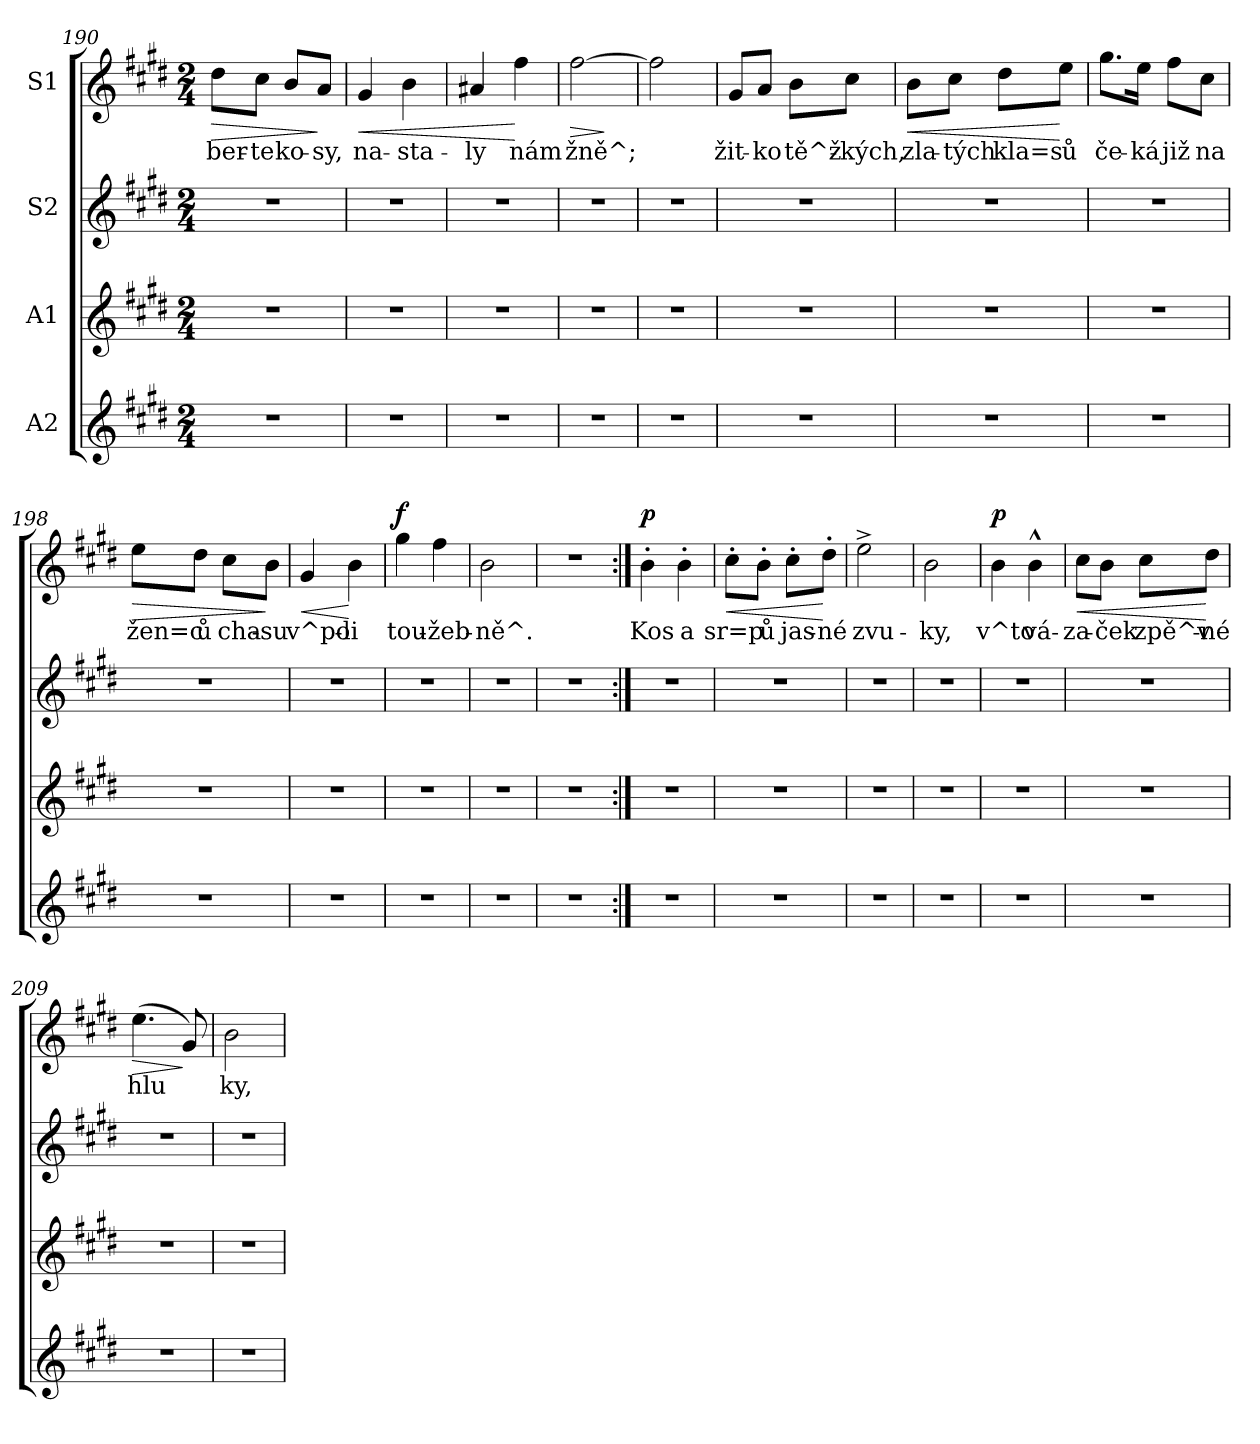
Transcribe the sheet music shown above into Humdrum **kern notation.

**kern	**kern	**kern	**kern	**text	**dynam
*part4	*part3	*part2	*part1	*part1	*part1
*staff4	*staff3	*staff2	*staff1	*staff1	*staff1
*I"A2	*I"A1	*I"S2	*I"S1	*	*
*clefG2	*clefG2	*clefG2	*clefG2	*	*
*k[f#c#g#d#]	*k[f#c#g#d#]	*k[f#c#g#d#]	*k[f#c#g#d#]	*	*
*E:	*E:	*E:	*E:	*	*
*M2/4	*M2/4	*M2/4	*M2/4	*	*
=190	=190	=190	=190	=190	=190
!	!	!	!	!LO:LY:b:cj	!LO:HP:b
2r	2r	2r	8dd#\L	ber-	>
!	!	!	!	!LO:LY:b:cj	!
.	.	.	8cc#\J	-te	.
!	!	!	!	!LO:LY:b:cj	!
.	.	.	8b/L	ko-	.
!	!	!	!	!LO:LY:b:cj	!
.	.	.	8a/J	-sy,	]
=191	=191	=191	=191	=191	=191
!	!	!	!	!LO:LY:b:cj	!LO:HP:b
2r	2r	2r	4g#/	na-	<
!	!	!	!	!LO:LY:b:cj	!
.	.	.	4b\	-sta-	.
=192	=192	=192	=192	=192	=192
!	!	!	!	!LO:LY:b:cj	!
2r	2r	2r	4a#X/	-ly	.
!	!	!	!	!LO:LY:b:cj	!
.	.	.	4ff#\	nám	[
!!LO:PB:g=z
=193	=193	=193	=193	=193	=193
!	!	!	!	!LO:LY:b:cj	!LO:HP:b
2r	2r	2r	[>2ff#\	žně^;	>
.	.	.	.	.	]
=194	=194	=194	=194	=194	=194
!	!	!	!	!LO:LY:b:cj	!
2r	2r	2r	2ff#\]	.	.
=195	=195	=195	=195	=195	=195
!	!	!	!	!LO:LY:b:cj	!
2r	2r	2r	8g#/L	žit-	.
!	!	!	!	!LO:LY:b:cj	!
.	.	.	8a/J	-ko	.
!	!	!	!	!LO:LY:b:cj	!
.	.	.	8b\L	tě^ž-	.
!	!	!	!	!LO:LY:b:cj	!
.	.	.	8cc#\J	-kých,	.
=196	=196	=196	=196	=196	=196
!	!	!	!	!LO:LY:b:cj	!LO:HP:b
2r	2r	2r	8b\L	zla-	<
!	!	!	!	!LO:LY:b:cj	!
.	.	.	8cc#\J	-tých	.
!	!	!	!	!LO:LY:b:cj	!
.	.	.	8dd#\L	kla=s	.
!	!	!	!	!LO:LY:b:cj	!
.	.	.	8ee\J	ů	[
=197	=197	=197	=197	=197	=197
!	!	!	!	!LO:LY:b:cj	!
2r	2r	2r	8.gg#\L	če-	.
!	!	!	!	!LO:LY:b:cj	!
.	.	.	16ee\Jk	-ká	.
!	!	!	!	!LO:LY:b:cj	!
.	.	.	8ff#\L	již	.
!	!	!	!	!LO:LY:b:cj	!
.	.	.	8cc#\J	na	.
=198	=198	=198	=198	=198	=198
!	!	!	!	!LO:LY:b:cj	!LO:HP:b
2r	2r	2r	8ee\L	žen=c	>
!	!	!	!	!LO:LY:b:cj	!
.	.	.	8dd#\J	ů	.
!	!	!	!	!LO:LY:b:cj	!
.	.	.	8cc#\L	cha-	.
!	!	!	!	!LO:LY:b:cj	!
.	.	.	8b\J	-su	]
=199	=199	=199	=199	=199	=199
!	!	!	!	!LO:LY:b:cj	!LO:HP:b
2r	2r	2r	4g#/	v^po-	<
!	!	!	!	!LO:LY:b:cj	!
.	.	.	4b\	-li	[
!!LO:LB:g=z
=200	=200	=200	=200	=200	=200
!	!	!	!	!LO:LY:b:cj	!LO:DY:a
2r	2r	2r	4gg#\	tou-	f
!	!	!	!	!LO:LY:b:cj	!
.	.	.	4ff#\	-žeb-	.
=201	=201	=201	=201	=201	=201
!	!	!	!	!LO:LY:b:cj	!
2r	2r	2r	2b\	-ně^.	.
=202	=202	=202	=202	=202	=202
2r	2r	2r	2r	.	.
=203:|!	=203:|!	=203:|!	=203:|!	=203:|!	=203:|!
!	!	!	!	!LO:LY:b:cj	!LO:DY:a
2r	2r	2r	4b'>\	Kos	p
!	!	!	!	!LO:LY:b:cj	!
.	.	.	4b'>\	a	.
=204	=204	=204	=204	=204	=204
!	!	!	!	!LO:LY:b:cj	!LO:HP:b
2r	2r	2r	8cc#'>\L	sr=p	<
!	!	!	!	!LO:LY:b:cj	!
.	.	.	8b'>\J	ů	.
!	!	!	!	!LO:LY:b:cj	!
.	.	.	8cc#'>\L	jas-	.
!	!	!	!	!LO:LY:b:cj	!
.	.	.	8dd#'>\J	-né	[
=205	=205	=205	=205	=205	=205
!	!	!	!	!LO:LY:b:cj	!
2r	2r	2r	2ee^>\	zvu-	.
=206	=206	=206	=206	=206	=206
!	!	!	!	!LO:LY:b:cj	!
2r	2r	2r	2b\	-ky,	.
=207	=207	=207	=207	=207	=207
!	!	!	!	!LO:LY:b:cj	!LO:DY:a
2r	2r	2r	4b\	v^to	p
!	!	!	!	!LO:LY:b:cj	!
.	.	.	4b^^>\	vá-	.
=208	=208	=208	=208	=208	=208
!	!	!	!	!LO:LY:b:cj	!LO:HP:b
2r	2r	2r	8cc#\L	-za-	<
!	!	!	!	!LO:LY:b:cj	!
.	.	.	8b\J	-ček	.
!	!	!	!	!LO:LY:b:cj	!
.	.	.	8cc#\L	zpě^v-	.
!	!	!	!	!LO:LY:b:cj	!
.	.	.	8dd#\J	-né	[
!!LO:LB:g=z
=209	=209	=209	=209	=209	=209
!	!	!	!	!LO:LY:b:cj	!LO:HP:b
2r	2r	2r	(>4.ee\	hlu-	>
!	!	!	!	!LO:LY:b:cj	!
.	.	.	8g#/)	--	]
=210	=210	=210	=210	=210	=210
!	!	!	!	!LO:LY:b:cj	!
2r	2r	2r	2b\	-ky,	.
=	=	=	=	=	=
*-	*-	*-	*-	*-	*-
